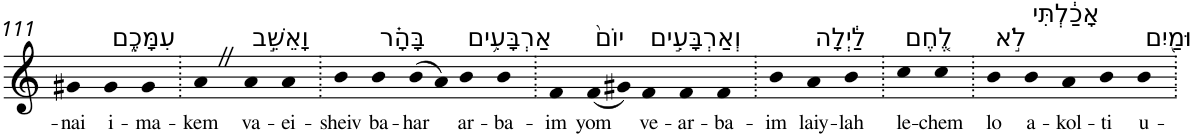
**kern	**text
*part1	*part1
*staff1	*staff1
*I"Piano	*
*I'Pno	*
!!LO:PB:g=z
*clefG2	*
*k[]	*
=111	=111
!	!LO:LY:b
4g#X	-nai
!LO:TX:a:t=עִמָּכֶ֑ם	!
!	!LO:LY:b
4g#	i-
!	!LO:LY:b
4g#	-ma-
=112.	=112.
!	!LO:LY:b
4aZ	-kem
!LO:TX:a:t=וָאֵשֵׁ֣ב	!
!	!LO:LY:b
4a	va-
!	!LO:LY:b
4a	-ei-
=113.	=113.
!	!LO:LY:b
4b	-sheiv
!LO:TX:a:t=בָּהָ֗ר	!
!	!LO:LY:b
4b	ba-
!	!LO:LY:b
(8b	-har
8a)	.
!LO:TX:a:t=אַרְבָּעִ֥ים	!
!	!LO:LY:b
4b	ar-
!	!LO:LY:b
4b	-ba-
=114.	=114.
!	!LO:LY:b
4f	-im
!LO:TX:a:t=יוֹם֙	!
!	!LO:LY:b
(8f	yom
8g#X)	.
!LO:TX:a:t=וְאַרְבָּעִ֣ים	!
!	!LO:LY:b
4f	ve-
!	!LO:LY:b
4f	-ar-
!	!LO:LY:b
4f	-ba-
=115.	=115.
!	!LO:LY:b
4b	-im
!LO:TX:a:t=לַ֔יְלָה	!
!	!LO:LY:b
4a	laiy-
!	!LO:LY:b
4b	-lah
=116.	=116.
!LO:TX:a:t=לֶ֚חֶם	!
!	!LO:LY:b
4cc	le-
!	!LO:LY:b
4cc	-chem
=117.	=117.
!LO:TX:a:t=לֹ֣א	!
!	!LO:LY:b
4b	lo
!LO:TX:a:t=אָכַ֔לְתִּי	!
!	!LO:LY:b
4b	a-
!	!LO:LY:b
4a	-kol-
!	!LO:LY:b
4b	-ti
!LO:TX:a:t=וּמַ֖יִם	!
!	!LO:LY:b
4b	u-
=.	=.
*-	*-
